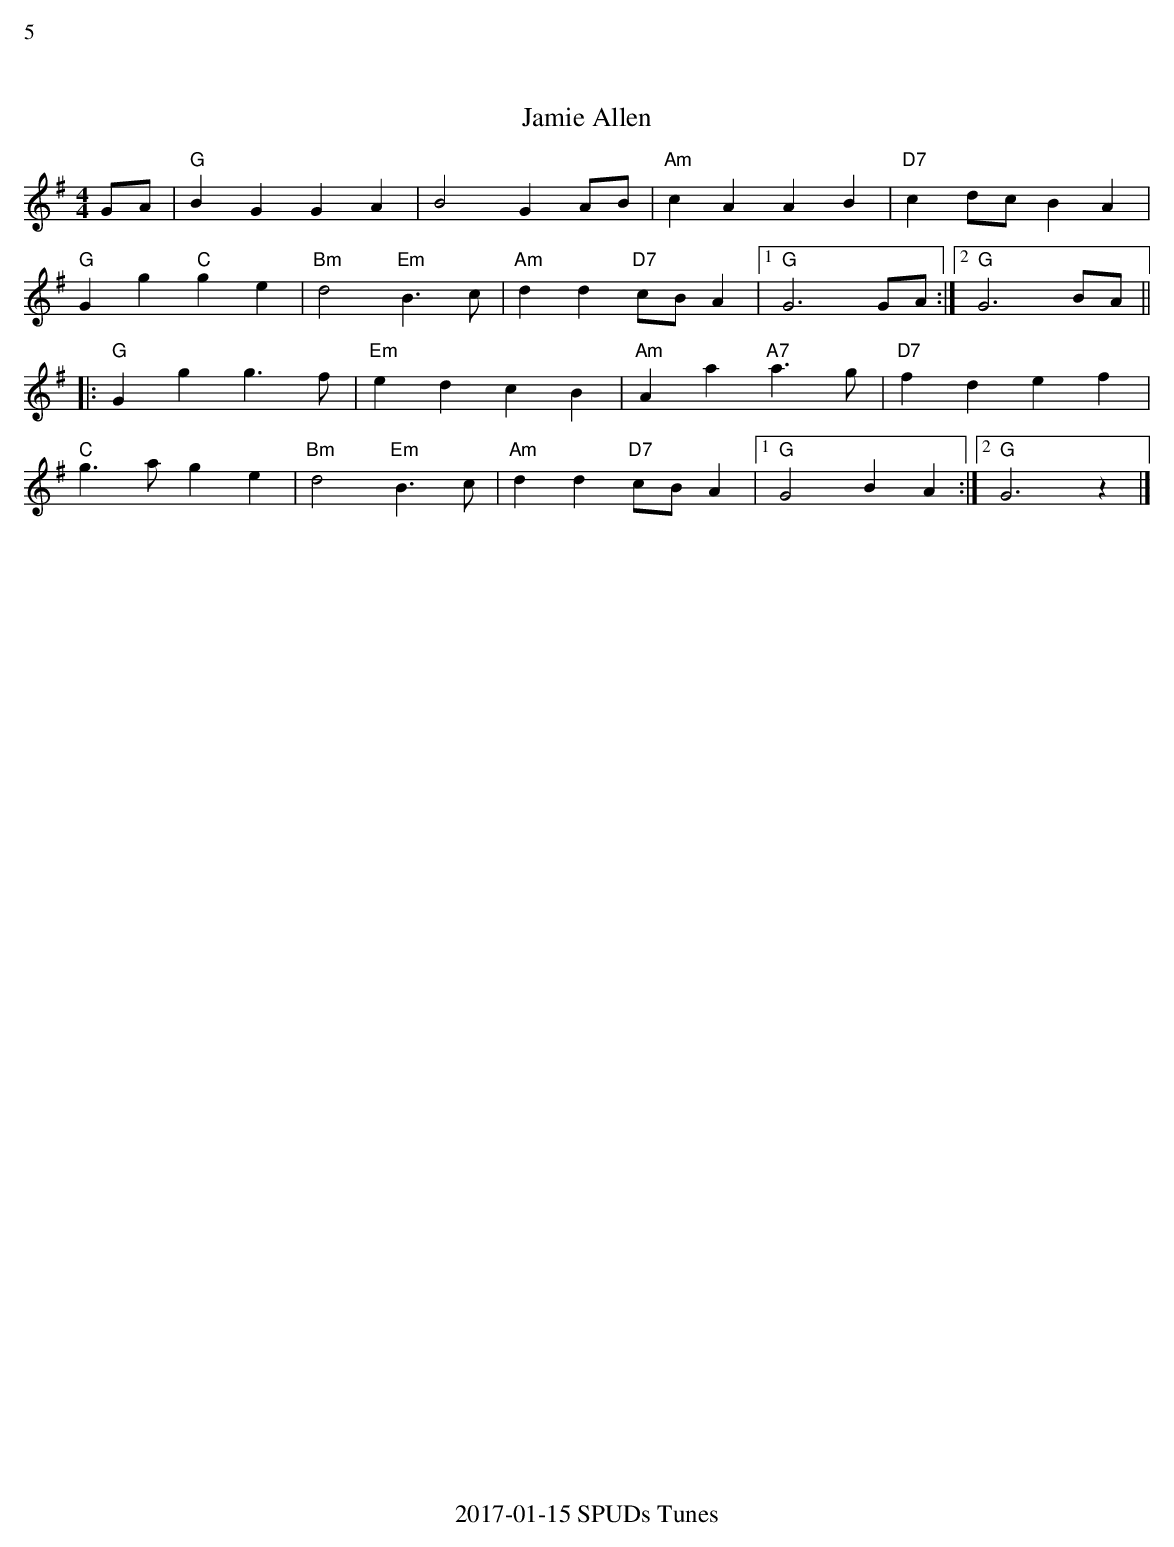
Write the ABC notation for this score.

X:1
%%text 5
T:Jamie Allen
M:4/4
L:1/4
K:G
G/2A/2|"G"BG GA|B2 GA/2B/2|"Am"cA AB|"D7"cd/c/ BA|
"G"Gg "C"ge|"Bm"d2 "Em"B3/2c/2|"Am"dd "D7"c/2B/2A|1"G"G3G/A/:|2"G"G3B/A/||
|: "G"Gg g3/2f/2|"Em"ed cB|"Am"Aa "A7"a3/2g/2|"D7"fd ef|
"C"g3/2a/2 ge|"Bm"d2 "Em"B3/2c/2|"Am"dd "D7"c/2B/2A|1"G"G2BA:|2"G"G3z|]
